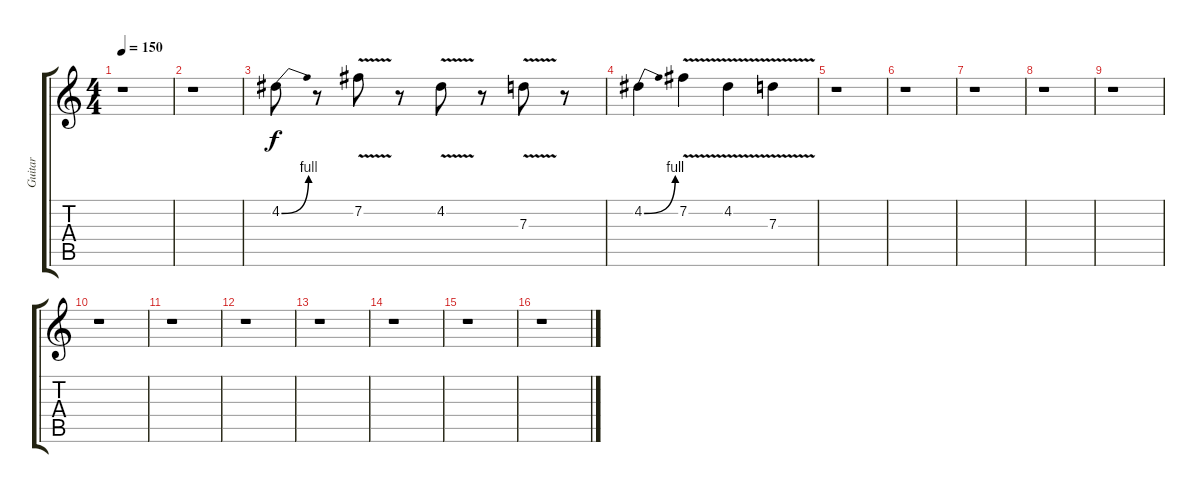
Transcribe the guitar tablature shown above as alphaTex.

\track ("Guitar" "Guitar") {instrument distortionguitar}
\staff {score tabs}
\tuning (E4 B3 G3 D3 A2 E2) {hide}
\ts (4 4)
\tempo 150
\clef g2
\ks c
r.1{dy f} |
r.1 |
4.2{be (bend 0 0 60 4)}.8 r.8 7.2{v}.8 r.8 4.2{v}.8 r.8 7.3{v}.8 r.8 |
4.2{be (bend 0 0 60 4)}.4 7.2{v}.4 4.2{v}.4 7.3{v}.4 |
r.1 |
r.1 |
r.1 |
r.1 |
r.1 |
r.1 |
r.1 |
r.1 |
r.1 |
r.1 |
r.1 |
r.1
